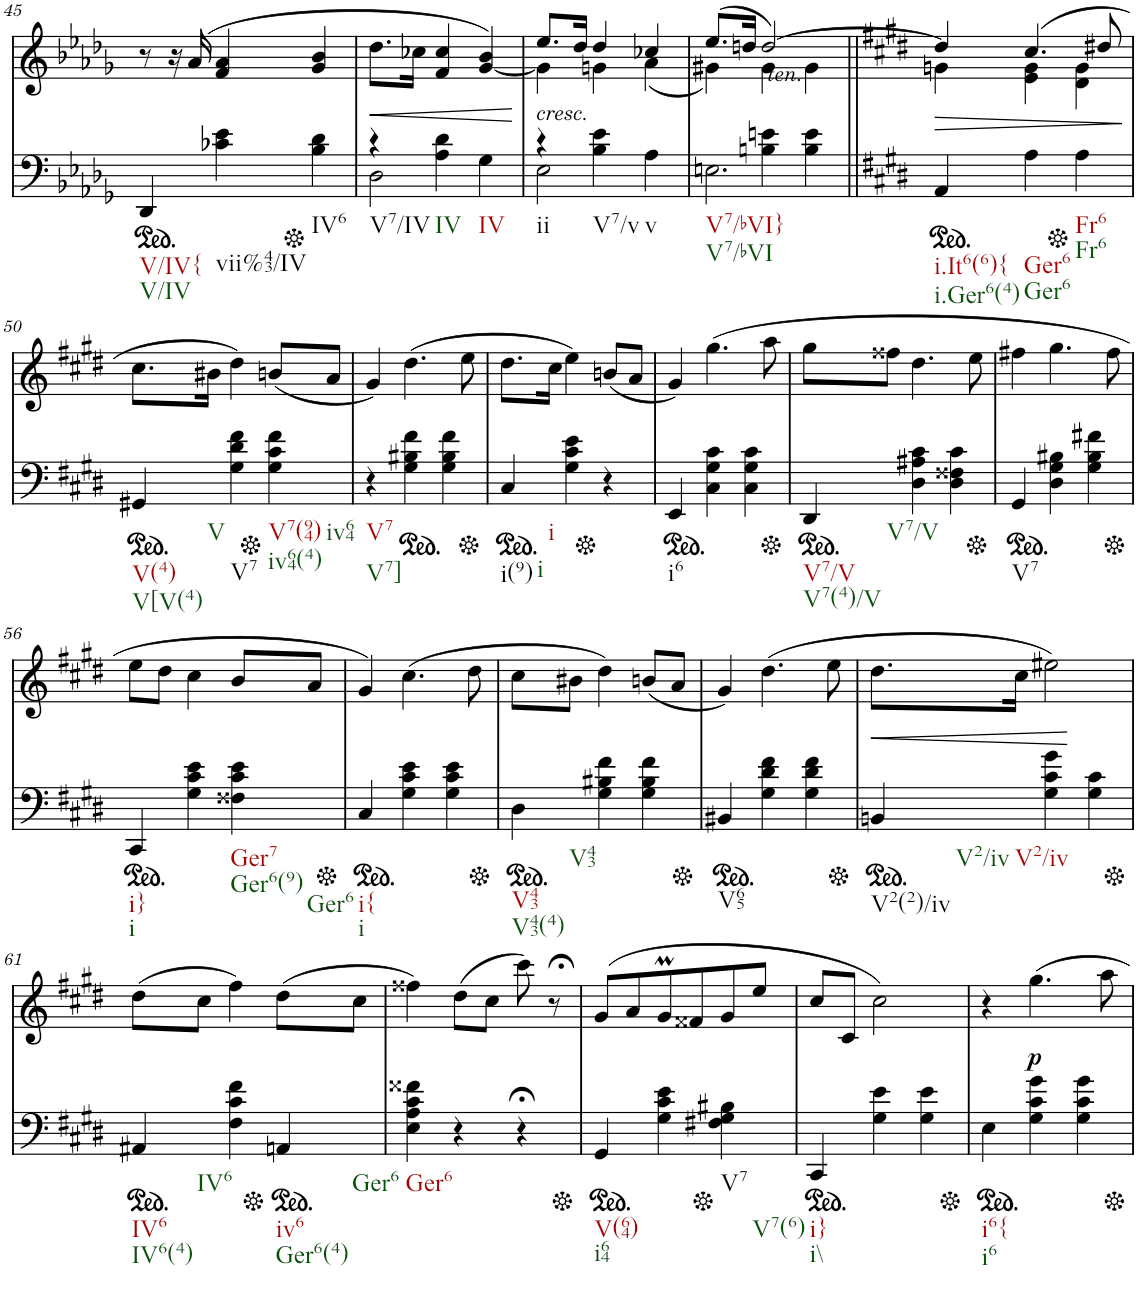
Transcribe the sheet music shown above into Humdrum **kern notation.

**kern	**kern	**dynam
*part2	*part1	*part1
*staff2	*staff1	*staff1
*I"Piano	*I"Piano	*
*I'Pno	*I'Pno	*
!!LO:PB:g=z
*clefF4	*clefG2	*
*k[b-e-a-d-g-]	*k[b-e-a-d-g-]	*
*M3/4	*M3/4	*
*ped	*	*
=45	=45	=45
!LO:TX:b:t=V/IV{	!	!
!LO:TX:b:t=V/IV	!	!
4DD-/	8r	.
.	16r	.
.	(16a-/	.
!LO:TX:b:t=vii%43/IV	!	!
4c-X\ 4e-\	4f/ 4a-/	.
*Xped	*	*
!LO:TX:b:t=IV6	!	!
4B-\ 4d-\	4g-/ 4b-/	.
=46	=46	=46
*^	*	*
!LO:TX:b:t=V7/IV	!	!	!
!	!	!	!LO:HP:b
4r	2D-\	8.dd-\L	<
.	.	16cc-X\Jk	.
!LO:TX:b:t=IV	!	!	!
4A-\ 4d-\	.	4f/ 4cc-/	.
!LO:TX:b:t=IV	!	!	!
4G-\	4ryy	[<4g-/ 4b-/)	.
*v	*v	*	*
.	.	[
=47	=47	=47
*^	*^	*
!	!	!LO:TX:b:i:t=cresc.	!	!
!LO:TX:b:t=ii	!	!	!	!
4r	2E-\	8.ee-/L	4g-\]	.
.	.	16dd-/Jk	.	.
!LO:TX:b:t=V7/v	!	!	!	!
4B-\ 4e-\	.	4dd-/	4gn\	.
!LO:TX:b:t=v	!	!	!	!
4A-\	4ryy	4cc-X/	(4a-\	.
=48	=48	=48	=48	=48
!LO:TX:b:t=V7/bVI}	!	!	!	!
!LO:TX:b:t=V7/bVI	!	!	!	!
2.En\	4ryy	(8.ee-/L	4g#X\)	.
.	.	16ddn/Jk	.	.
!	!	!LO:TX:b:i:t=ten.	!	!
.	4Bn\ 4en\	[2dd/)	4g#\	.
.	4B\ 4e\	.	4g#\	.
*v	*v	*	*	*
=49||	=49||	=49||	=49||
*k[f#c#g#d#]	*k[f#c#g#d#]	*	*
*ped	*	*	*
*^	*	*	*
!LO:TX:b:t=i.It6(6){	!	!	!	!
!LO:TX:b:t=i.Ger6(4)	!	!	!	!
!	!	!	!	!LO:HP:b
*v	*v	*	*	*
4AA/	4dd/]	4gn\	>
!LO:TX:b:t=Ger6	!	!	!
!LO:TX:b:t=Ger6	!	!	!
4A\	(4.cc#/	4e\ 4g\	.
*Xped	*	*	*
!LO:TX:b:t=Fr6	!	!	!
!LO:TX:b:t=Fr6	!	!	!
4A\	.	4d#\ 4g\	.
.	8dd#X/	.	.
*	*v	*v	*
.	.	]
!!LO:LB:g=z
=50	=50	=50
*ped	*	*
!LO:TX:b:t=V(4)	!	!
!LO:TX:b:t=V[V(4)	!	!
!LO:TX:b:t=V	!	!
4GG#X/	8.cc#\L	.
.	16b#X\Jk	.
!LO:TX:b:t=V7	!	!
4G#\ 4d#\ 4f#\	4dd#\)	.
*Xped	*	*
!LO:TX:b:t=V7(94)	!	!
!LO:TX:b:t=iv64(4)	!	!
!LO:TX:b:t=iv64	!	!
4G#\ 4c#\ 4f#\	(8bn/L	.
.	8a/J	.
=51	=51	=51
!LO:TX:b:t=V7	!	!
!LO:TX:b:t=V7]	!	!
4r	4g#/)	.
*ped	*	*
4G#\ 4B#X\ 4f#\	(4.dd#\	.
4G#\ 4B#\ 4f#\	.	.
.	8ee\	.
=52	=52	=52
*Xped	*	*
*ped	*	*
!LO:TX:b:t=i(9)	!	!
!LO:TX:b:t=i	!	!
!LO:TX:b:t=i	!	!
4C#/	8.dd#\L	.
.	16cc#\Jk	.
4G#\ 4c#\ 4e\	4ee\)	.
*Xped	*	*
4r	(8bn/L	.
.	8a/J	.
=53	=53	=53
*ped	*	*
!LO:TX:b:t=i6	!	!
4EE/	4g#/)	.
4C#\ 4G#\ 4c#\	(4.gg#\	.
4C#\ 4G#\ 4c#\	.	.
.	8aa\	.
=54	=54	=54
*Xped	*	*
*ped	*	*
!LO:TX:b:t=V7/V	!	!
!LO:TX:b:t=V7(4)/V	!	!
!LO:TX:b:t=V7/V	!	!
4DD#/	8gg#\L	.
.	8ff##X\J	.
4D#\ 4A#X\ 4c#\	4.dd#\	.
4D#\ 4F##X\ 4c#\	.	.
.	8ee\	.
=55	=55	=55
*Xped	*	*
*ped	*	*
!LO:TX:b:t=V7	!	!
4GG#/	4ff#X\	.
4D#\ 4G#\ 4B#X\	4.gg#\	.
4G#\ 4B#\ 4f#X\	.	.
.	8ff#\	.
!!LO:LB:g=z
=56	=56	=56
*Xped	*	*
*ped	*	*
!LO:TX:b:t=i}	!	!
!LO:TX:b:t=i	!	!
4CC#/	8ee\L	.
.	8dd#\J	.
4G#\ 4c#\ 4e\	4cc#\	.
!LO:TX:b:t=Ger7	!	!
!LO:TX:b:t=Ger6(9)	!	!
!LO:TX:b:t=Ger6	!	!
4F##X\ 4c#\ 4e\	8b/L	.
.	8a/J	.
=57	=57	=57
*Xped	*	*
*ped	*	*
!LO:TX:b:t=i{	!	!
!LO:TX:b:t=i	!	!
4C#/	4g#/)	.
4G#\ 4c#\ 4e\	(4.cc#\	.
4G#\ 4c#\ 4e\	.	.
.	8dd#\	.
=58	=58	=58
*Xped	*	*
*ped	*	*
!LO:TX:b:t=V43	!	!
!LO:TX:b:t=V43(4)	!	!
!LO:TX:b:t=V43	!	!
4D#\	8cc#\L	.
.	8b#X\J	.
4G#\ 4B#X\ 4f#\	4dd#\)	.
4G#\ 4B#\ 4f#\	(8bn/L	.
.	8a/J	.
=59	=59	=59
*Xped	*	*
*ped	*	*
!LO:TX:b:t=V65	!	!
4BB#X/	4g#/)	.
4G#\ 4d#\ 4f#\	(4.dd#\	.
4G#\ 4d#\ 4f#\	.	.
.	8ee\	.
=60	=60	=60
*Xped	*	*
*ped	*	*
!LO:TX:b:t=V2(2)/iv	!	!
!LO:TX:b:t=V2/iv	!	!
!LO:TX:b:t=V2/iv	!	!
!	!	!LO:HP:b
4BBn/	8.dd#\L	<
.	16cc#\Jk	.
4G#\ 4c#\ 4g#\	2ee#X\)	.
4G#\ 4c#\	.	.
.	.	[
!!LO:LB:g=z
=61	=61	=61
*Xped	*	*
*ped	*	*
!LO:TX:b:t=IV6	!	!
!LO:TX:b:t=IV6(4)	!	!
!LO:TX:b:t=IV6	!	!
4AA#X/	(8dd#\L	.
.	8cc#\J	.
4F#\ 4c#\ 4f#\	4ff#\)	.
*Xped	*	*
*ped	*	*
!LO:TX:b:t=iv6	!	!
!LO:TX:b:t=Ger6(4)	!	!
!LO:TX:b:t=Ger6	!	!
4AAn/	(8dd#\L	.
.	8cc#\J	.
=62	=62	=62
!LO:TX:b:t=Ger6	!	!
4E\ 4A\ 4c#\ 4f##X\	4ff##X\)	.
4r	(8dd#\L	.
.	8cc#\J	.
4r;<	8ccc#\)	.
.	8r;<	.
=63	=63	=63
*Xped	*	*
*ped	*	*
!LO:TX:b:t=V(64)	!	!
!LO:TX:b:t=i64	!	!
4GG#/	(8g#/L	.
.	8a/	.
4G#\ 4c#\ 4e\	8g#m/	.
.	8f##X/	.
*Xped	*	*
!LO:TX:b:t=V7	!	!
!LO:TX:b:t=V7(6)	!	!
4F#X\ 4G#\ 4B#X\	8g#/	.
.	8ee/J	.
=64	=64	=64
*ped	*	*
!LO:TX:b:t=i}	!	!
!LO:TX:b:t=i\\	!	!
4CC#/	8cc#/L	.
.	8c#/J	.
4G#\ 4e\	2cc#\)	.
4G#\ 4e\	.	.
=65	=65	=65
*Xped	*	*
*ped	*	*
!LO:TX:b:t=i6{	!	!
!LO:TX:b:t=i6	!	!
4E\	4r	.
!	!	!LO:DY:b
4G#\ 4c#\ 4g#\	4.gg#\	p
4G#\ 4c#\ 4g#\	.	.
.	8aa\	.
*Xped	*	*
=	=	=
*-	*-	*-
